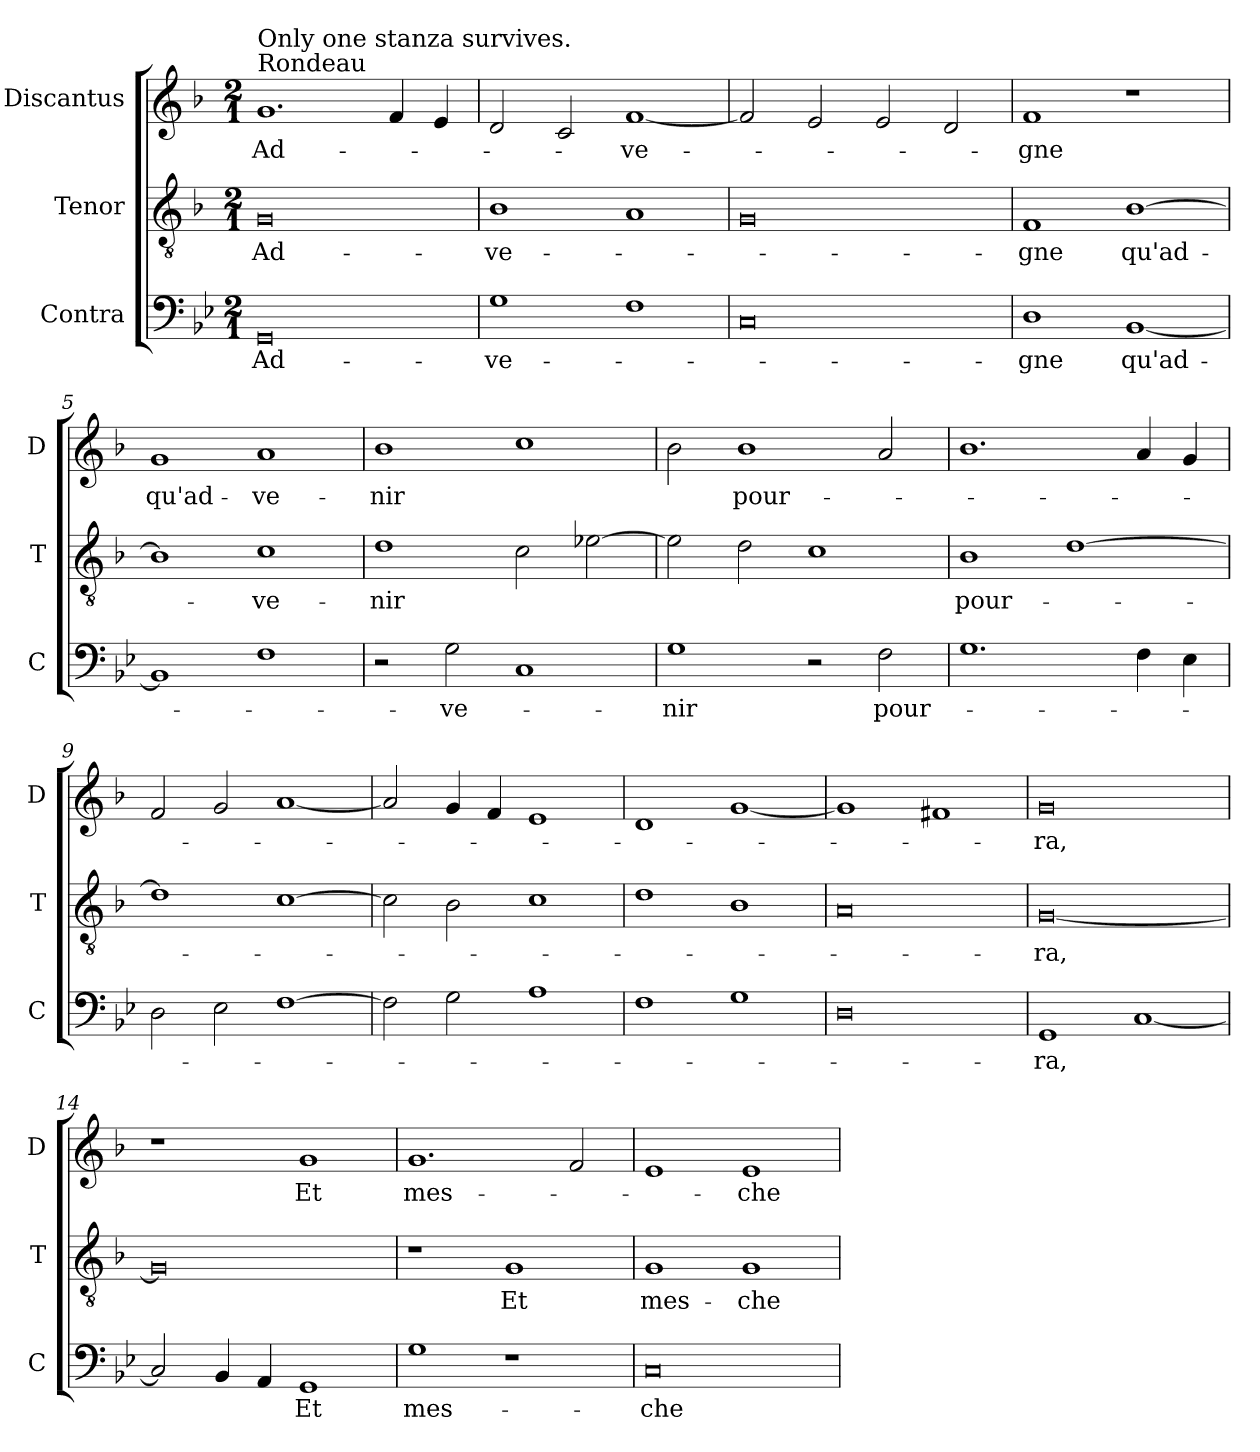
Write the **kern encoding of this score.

**kern	**text	**kern	**text	**kern	**text
*part3	*part3	*part2	*part2	*part1	*part1
*staff3	*staff3	*staff2	*staff2	*staff1	*staff1
*I"Contra	*	*I"Tenor	*	*I"Discantus	*
*I'C	*	*I'T	*	*I'D	*
*clefF4	*	*clefGv2	*	*clefG2	*
*k[b-e-]	*	*k[b-]	*	*k[b-]	*
*M2/1	*	*M2/1	*	*M2/1	*
=1	=1	=1	=1	=1	=1
!	!	!	!	!LO:TX:a:t=Rondeau	!
!	!	!	!	!LO:TX:a:t=Only one stanza survives.	!
0GG	Ad-	0G	Ad-	1.g	Ad-
.	.	.	.	4f	.
.	.	.	.	4e	.
=2	=2	=2	=2	=2	=2
1G	-ve-	1B-	-ve-	2d	.
.	.	.	.	2c	.
1F	.	1A	.	[1f	-ve-
=3	=3	=3	=3	=3	=3
0C	.	0G	.	2f]	.
.	.	.	.	2e	.
.	.	.	.	2e	.
.	.	.	.	2d	.
=4	=4	=4	=4	=4	=4
1D	-gne	1F	-gne	1f	-gne
[1BB-	qu'ad-	[1B-	qu'ad-	1r	.
=5	=5	=5	=5	=5	=5
1BB-]	.	1B-]	.	1g	qu'ad-
1F	.	1c	-ve-	1a	-ve-
=6	=6	=6	=6	=6	=6
2r	.	1d	-nir	1b-	-nir
2G	-ve-	.	.	.	.
1C	.	2c	.	1cc	.
.	.	[2e-X	.	.	.
=7	=7	=7	=7	=7	=7
1G	-nir	2e-]	.	2b-	.
.	.	2d	.	1b-	pour-
2r	.	1c	.	.	.
2F	pour-	.	.	2a	.
=8	=8	=8	=8	=8	=8
1.G	.	1B-	pour-	1.b-	.
.	.	[1d	.	.	.
4F	.	.	.	4a	.
4E-	.	.	.	4g	.
=9	=9	=9	=9	=9	=9
2D	.	1d]	.	2f	.
2E-	.	.	.	2g	.
[1F	.	[1c	.	[1a	.
=10	=10	=10	=10	=10	=10
2F]	.	2c]	.	2a]	.
2G	.	2B-	.	4g	.
.	.	.	.	4f	.
1A	.	1c	.	1e	.
=11	=11	=11	=11	=11	=11
1F	.	1d	.	1d	.
1G	.	1B-	.	[1g	.
=12	=12	=12	=12	=12	=12
0D	.	0A	.	1g]	.
.	.	.	.	1f#X	.
=13	=13	=13	=13	=13	=13
1GG	-ra,	[0G	-ra,	0g	-ra,
[1C	.	.	.	.	.
=14	=14	=14	=14	=14	=14
2C]	.	0G]	.	1r	.
4BB-	.	.	.	.	.
4AA	.	.	.	.	.
1GG	Et	.	.	1g	Et
=15	=15	=15	=15	=15	=15
1G	mes-	1r	.	1.g	mes-
1r	.	1G	Et	.	.
.	.	.	.	2f	.
=16	=16	=16	=16	=16	=16
0C	-che-	1G	mes-	1e	.
.	.	1G	-che-	1e	-che-
=	=	=	=	=	=
*-	*-	*-	*-	*-	*-
